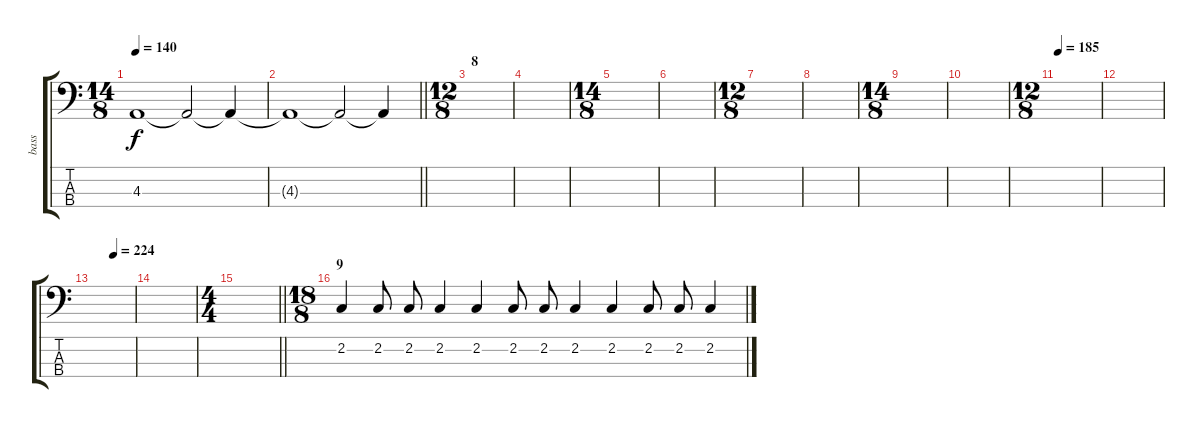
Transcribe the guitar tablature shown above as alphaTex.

\track ("bass" "bass") {instrument electricbassfinger}
\staff {score tabs}
\tuning (Eb2 Bb1 F1 Bb0) {hide}
\ts (14 8)
\tempo 140
\clef f4
\ks c
4.3.1{dy f} 4.3{t}.2 4.3{t}.4 |
\barLineRight lightlight
4.3{t}.1 4.3{t}.2 4.3{t}.4 |
\ts (12 8)
\section ("" "8")
|
|
\ts (14 8)
|
|
\ts (12 8)
|
|
\ts (14 8)
|
|
\ts (12 8)
\tempo 185
|
|
\tempo (224 0.5)
|
|
\ts (4 4)
\barLineRight lightlight
|
\ts (18 8)
\section ("" "9")
2.2.4 2.2.8 2.2.8 2.2.4 2.2.4 2.2.8 2.2.8 2.2.4 2.2.4 2.2.8 2.2.8 2.2.4
